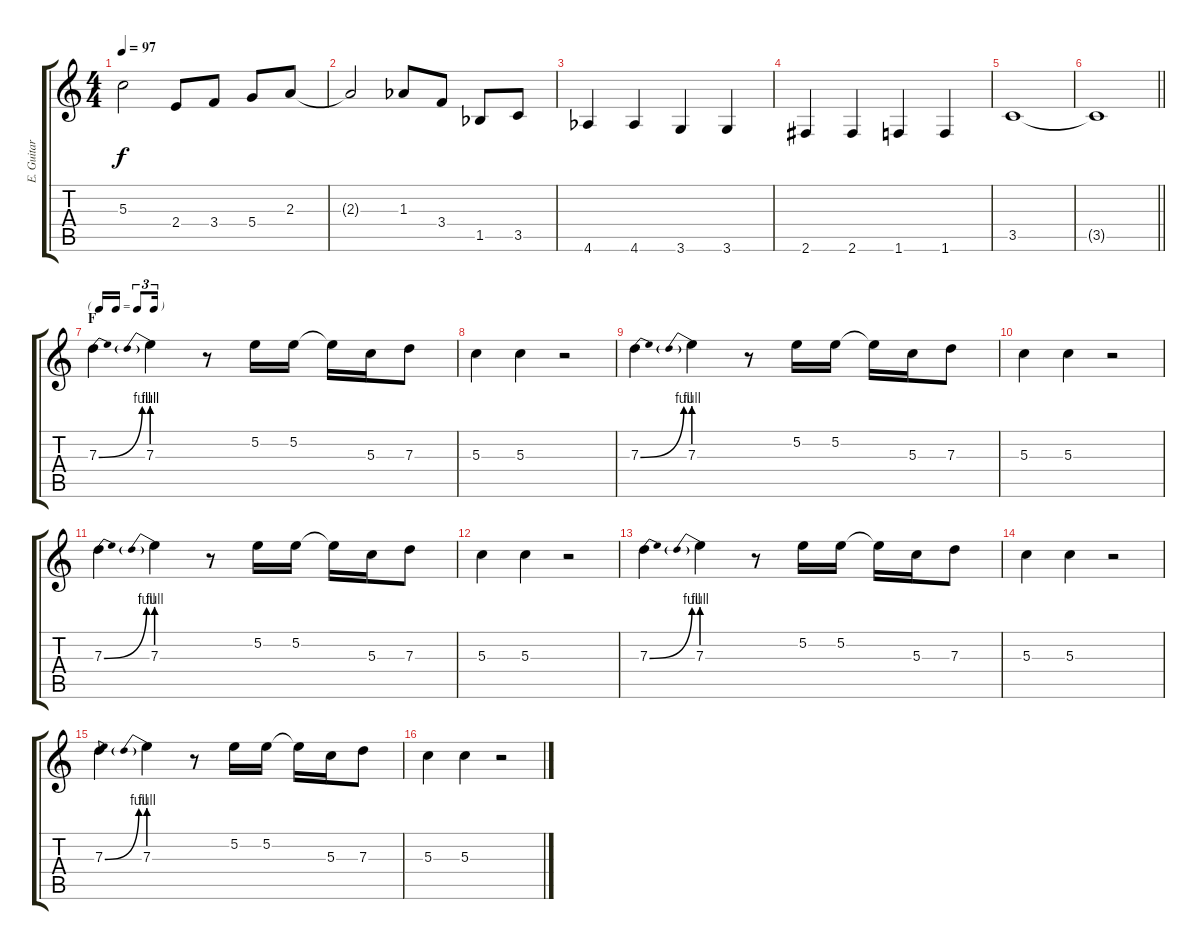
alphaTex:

\track ("E. Guitar" "E. Guitar") {instrument overdrivenguitar}
\staff {score tabs}
\tuning (E4 B3 G3 D3 A2 E2) {hide}
\ts (4 4)
\tempo 97
\clef g2
\ks c
5.3{t}.2{dy f} 2.4.8 3.4.8 5.4.8 2.3.8 |
2.3{t}.2 1.3{acc b}.8 3.4.8 1.5{acc b}.8 3.5.8 |
4.6{acc b}.4 4.6{acc b}.4 3.6.4 3.6.4 |
2.6.4 2.6.4 1.6.4 1.6.4 |
3.5.1 |
\barLineRight lightlight
3.5{t}.1 |
\tf triplet16th
\section ("" "F")
7.3{be (bend 0 0 60 4)}.4 7.3{be (prebend 0 4 60 4)}.4 r.8 5.2.16 5.2.16 5.2{t}.16 5.3.16 7.3.8 |
5.3.4 5.3.4 r.2 |
7.3{be (bend 0 0 60 4)}.4 7.3{be (prebend 0 4 60 4)}.4 r.8 5.2.16 5.2.16 5.2{t}.16 5.3.16 7.3.8 |
5.3.4 5.3.4 r.2 |
7.3{be (bend 0 0 60 4)}.4 7.3{be (prebend 0 4 60 4)}.4 r.8 5.2.16 5.2.16 5.2{t}.16 5.3.16 7.3.8 |
5.3.4 5.3.4 r.2 |
7.3{be (bend 0 0 60 4)}.4 7.3{be (prebend 0 4 60 4)}.4 r.8 5.2.16 5.2.16 5.2{t}.16 5.3.16 7.3.8 |
5.3.4 5.3.4 r.2 |
7.3{be (bend 0 0 60 4)}.4 7.3{be (prebend 0 4 60 4)}.4 r.8 5.2.16 5.2.16 5.2{t}.16 5.3.16 7.3.8 |
5.3.4 5.3.4 r.2
